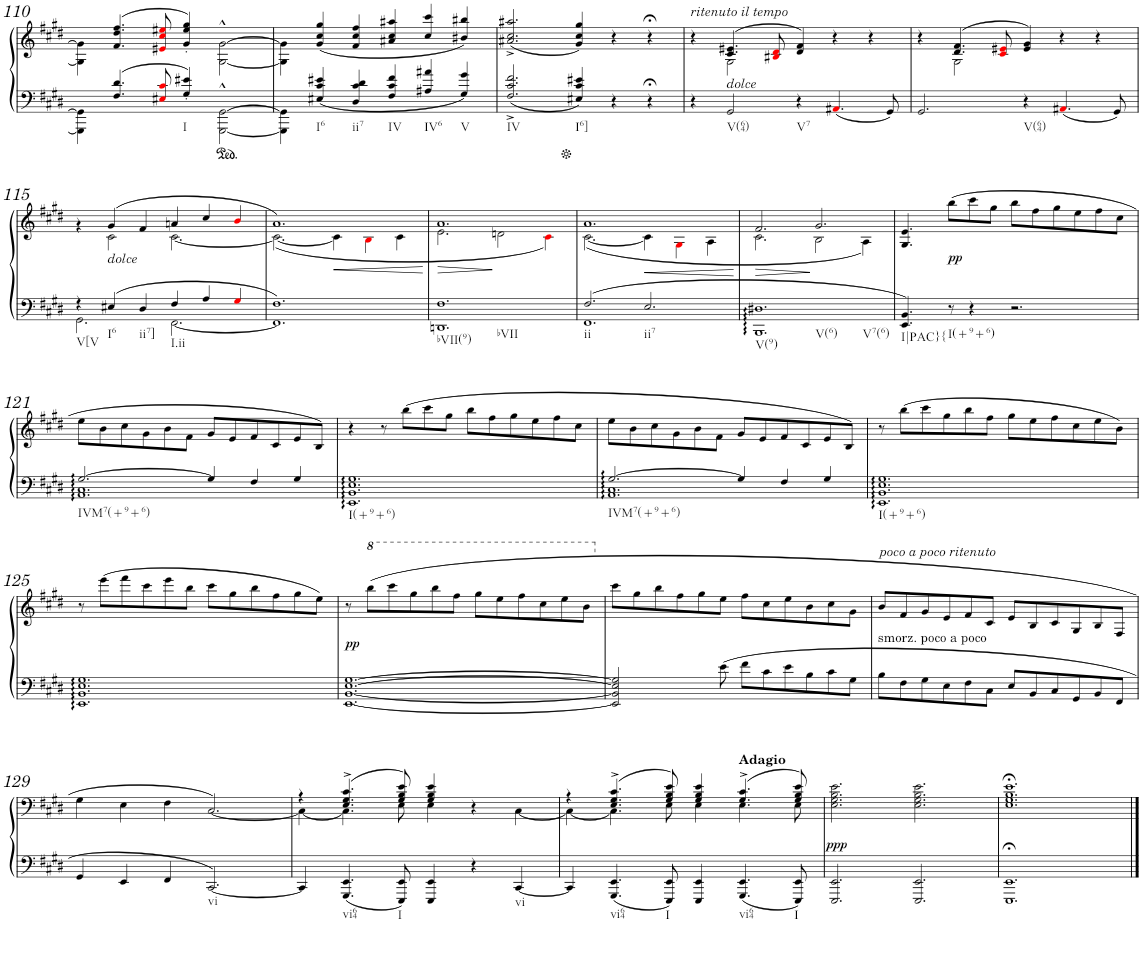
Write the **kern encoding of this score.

**kern	**kern	**dynam
*part1	*part1	*part1
*staff2	*staff1	*staff1/2
*I"Piano	*	*
*I'Pno.	*	*
!!LO:PB:g=z
*clefG2	*clefG2	*
*k[f#c#g#d#]	*k[f#c#g#d#]	*
*M6/4	*M6/4	*
=110	=110	=110
4GGG#\] 4GG#\]	4G#\] 4g#\]	.
4.F#/ 4.d#/	(>4.f#/ 4.dd#/ 4.ff#/	.
8E#Xi/ 8c#i/	8e#Xi/ 8cc#i/ 8ee#Xi/	.
!LO:TX:b:t=I	!	!
4G#/' 4e#X/'	4g#/' 4ee#/' 4gg#/')	.
[2GGG#\^^ [2GG#\^^	[2G#\^^ [2g#\^^	.
=111	=111	=111
4GGG#\] 4GG#\]	4G#\] 4g#\]	.
!LO:TX:b:t=I6	!	!
4E#X/ 4c#/ 4e#X/	(4g#/ 4cc#/ 4gg#/	.
!LO:TX:b:t=ii7	!	!
4D#/ 4c#/ 4d#/	4f#/ 4cc#/ 4ff#/	.
!LO:TX:b:t=IV	!	!
4F#/ 4c#/ 4f#/	4a#X/ 4cc#/ 4aa#X/	.
!LO:TX:b:t=IV6	!	!
4A#X/ 4a#X/	4cc#/ 4ccc#/	.
!LO:TX:b:t=V	!	!
4G#/ 4g#/	4b#X/ 4bb#X/)	.
=112	=112	=112
!LO:TX:b:t=IV	!	!
2.F#/^ 2.c#/^ 2.f#/^	(2.a#X/^ 2.cc#/^ 2.aa#X/^	.
!LO:TX:b:t=I6]	!	!
4E#X/ 4c#/ 4e#X/	4g#/ 4cc#/ 4gg#/)	.
4r	4r	.
4r;<	4r;<	.
=113	=113	=113
*	*^	*
!	!LO:TX:a:i:t=ritenuto il tempo	!	!
4r	4r	4ryy	.
!	!LO:TX:b:i:t=dolce	!	!
!LO:TX:b:t=V(64)	!	!	!
2GG#/	(4.c#/ 4.e#X/	2G#\	.
.	8B#Xi/ 8d#i/	.	.
!LO:TX:b:t=V7	!	!	!
4r	4d#/ 4f#/)	2.ryy	.
4.AA#Xi/	4r	.	.
.	4r	.	.
8GG#/	.	.	.
=114	=114	=114	=114
2.GG#/	4r	4ryy	.
.	(4.d#/ 4.f#/	2G#\	.
.	8c#i/ 8e#Xi/	.	.
!LO:TX:b:t=V(64)	!	!	!
4r	4e#/ 4g#/)	2.ryy	.
4.AA#Xi/	4r	.	.
.	4r	.	.
8GG#/	.	.	.
!!LO:LB:g=z	!!
=115	=115	=115	=115
*^	*	*	*
!LO:TX:b:t=V[V	!	!	!	!
4r	2.GG#\	4ryy	4r	.
!	!	!LO:TX:b:i:t=dolce	!	!
!LO:TX:b:t=I6	!	!	!	!
4E#X/	.	(4g#/	2c#\	.
!LO:TX:b:t=ii7]	!	!	!	!
4D#/	.	4f#/	.	.
!LO:TX:b:t=I.ii	!	!	!	!
4F#/	[2.FF#\	4an/	[2.c#\	.
4A/	.	4cc#/	.	.
4G#i/	.	4bi/	.	.
=116	=116	=116	=116	=116
1.F#	1.FF#]	1.a)	(2.c#\_	.
!	!	!	!	!LO:HP:b
.	.	.	4c#\]	<
.	.	.	4Bi\	.
.	.	.	4c#\	.
*v	*v	*	*	*
=117	=117	=117	=117
!LO:TX:b:t=bVII(9)	!	!	!
!LO:TX:b:t=bVII	!	!	!
!	!	!	!LO:HP:b
1.DDn 1.F#	1.a	2.e\	>
.	.	2dn\	[
.	.	4c#i\)	.
=118	=118	=118	=118
*^	*	*	*
!LO:TX:b:t=ii	!	!	!	!
2.F#/	1.FF#	1.a	([2.c#\	.
!LO:TX:b:t=ii7	!	!	!	!
!	!	!	!	!LO:HP:b
2.E/	.	.	4c#\]	<
.	.	.	4G#i\	.
.	.	.	4A\	.
*v	*v	*	*	*
*	*v	*v	*
.	.	]
=119	=119	=119
*	*^	*
!LO:TX:b:t=V(9)	!	!	!
!LO:TX:b:t=V(6)	!	!	!
!LO:TX:b:t=V7(6)	!	!	!
1.BBB 1.D#X	2.f#/	2.c#\	.
.	2.g#/	2B\	[
.	.	4A\)	.
=120	=120	=120	=120
*^	*	*	*
!LO:TX:b:t=I|PAC}{	!	!	!	!
4.EE/ 4.BB/	1.ryy	4.G#/ 4.e/	4.ryy	.
!LO:TX:b:t=I(+9+6)	!	!	!	!
!	!	!	!	!LO:DY:b
8r	.	(>8bb\L	8ryy	pp
4r	.	8ccc#\	1ryy	.
.	.	8gg#\J	.	.
2.r	.	8bb\L	.	.
.	.	8ff#\	.	.
.	.	8gg#\	.	.
.	.	8ee\	.	.
.	.	8ff#\	.	.
.	.	8cc#\J	.	.
!!LO:LB:g=z	!!
=121	=121	=121	=121	=121
!LO:TX:b:t=IVM7(+9+6)	!	!	!	!
[2.G#/	1.AA 1.C#	8ee\L	1.ryy	.
.	.	8b\	.	.
.	.	8cc#\	.	.
.	.	8g#\	.	.
.	.	8b\	.	.
.	.	8f#\J	.	.
4G#/]	.	8g#/L	.	.
.	.	8e/	.	.
4F#/	.	8f#/	.	.
.	.	8c#/	.	.
4G#/	.	8e/	.	.
.	.	8B/J)	.	.
*v	*v	*	*	*
*	*v	*v	*
=122	=122	=122
!LO:TX:b:t=I(+9+6)	!	!
1.EE 1.BB 1.E 1.G#	4r	.
.	8r	.
.	(8bb\L	.
.	8ccc#\	.
.	8gg#\J	.
.	8bb\L	.
.	8ff#\	.
.	8gg#\	.
.	8ee\	.
.	8ff#\	.
.	8cc#\J	.
=123	=123	=123
*^	*	*
!LO:TX:b:t=IVM7(+9+6)	!	!	!
[2.G#/	1.AA 1.C#	8ee\L	.
.	.	8b\	.
.	.	8cc#\	.
.	.	8g#\	.
.	.	8b\	.
.	.	8f#\J	.
4G#/]	.	8g#/L	.
.	.	8e/	.
4F#/	.	8f#/	.
.	.	8c#/	.
4G#/	.	8e/	.
.	.	8B/J)	.
*v	*v	*	*
=124	=124	=124
!LO:TX:b:t=I(+9+6)	!	!
1.EE 1.BB 1.E 1.G#	8r	.
.	(8bb\L	.
.	8ccc#\	.
.	8gg#\	.
.	8bb\	.
.	8ff#\J	.
.	8gg#\L	.
.	8ee\	.
.	8ff#\	.
.	8cc#\	.
.	8ee\	.
.	8b\J)	.
!!LO:LB:g=z
=125	=125	=125
1.EE 1.BB 1.E 1.G#	8r	.
.	(8eee\L	.
.	8fff#\	.
.	8ccc#\	.
.	8eee\	.
.	8bb\J	.
.	8ccc#\L	.
.	8gg#\	.
.	8bb\	.
.	8ff#\	.
.	8gg#\	.
.	8ee\J)	.
=126	=126	=126
!	!	!LO:DY:b
[1.EE [1.BB [1.E [1.G#	8r	pp
*	*8va	*
.	(8bbb\L	.
.	8cccc#\	.
.	8ggg#\	.
.	8bbb\	.
.	8fff#\J	.
.	8ggg#\L	.
.	8eee\	.
.	8fff#\	.
.	8ccc#\	.
.	8eee\	.
.	8bb\J	.
=127	=127	=127
*	*X8va	*
2EE/] 2BB/] 2E/] 2G#/]	8ccc#\L	.
.	8gg#\	.
.	8bb\	.
.	8ff#\	.
8ryy	8gg#\	.
8e\	8ee\J	.
8f#\L	8ff#\L	.
8c#\	8cc#\	.
8e\	8ee\	.
8B\	8b\	.
8c#\	8cc#\	.
8G#\J	8g#\J	.
=128	=128	=128
!	!LO:TX:a:i:t=poco a poco ritenuto	!
!	!LO:TX:b:t=smorz. poco a poco	!
8B\L	8b/L	.
8F#\	8f#/	.
8G#\	8g#/	.
8E\	8e/	.
8F#\	8f#/	.
8C#\J	8c#/J	.
8E/L	8e/L	.
8BB/	8B/	.
8C#/	8c#/	.
8GG#/	8G#/	.
8BB/	8B/	.
8FF#/J	8F#/J	.
!!LO:LB:g=z
=129	=129	=129
4GG#/	4G#\	.
4EE/	4E\	.
4FF#/	4F#\	.
!LO:TX:b:t=vi	!	!
[2.CC#/	[2.C#/)	.
=130	=130	=130
*	*^	*
4CC#/]	4r	4C#\_	.
!LO:TX:b:t=vi64	!	!	!
4.GGG#/ 4.EE/	(4.E/^ 4.G#/^ 4.c#/^	4.C#\]	.
!LO:TX:b:t=I	!	!	!
8EEE/ 8EE/	8G#/ 8B/ 8e/)	8E\	.
4EEE/ 4EE/	4G#/ 4B/ 4e/	4E\	.
4r	4r	2ryy	.
!LO:TX:b:t=vi	!	!	!
[4CC#/	[4C#\	.	.
=131	=131	=131	=131
4CC#/]	4r	4C#\_	.
!LO:TX:b:t=vi64	!	!	!
4.GGG#/ 4.EE/	(4.E/^ 4.G#/^ 4.c#/^	4.C#\]	.
!LO:TX:b:t=I	!	!	!
8EEE/ 8EE/	8G#/ 8B/ 8e/)	8E\	.
4EEE/ 4EE/	4G#/ 4B/ 4e/	4E\	.
!	!LO:TX:a:B:t=Adagio	!	!
!LO:TX:b:t=vi64	!	!	!
4.GGG#/ 4.EE/	(4.G#/^ 4.c#/^	4.E\	.
!LO:TX:b:t=I	!	!	!
8EEE/ 8EE/	8G#/ 8B/ 8e/)	8E\	.
=132	=132	=132	=132
!	!	!	!LO:DY:b
*	*v	*v	*
2.EEE/ 2.EE/	2.E\ 2.G#\ 2.B\ 2.e\	ppp
2.EEE/ 2.EE/	2.E\ 2.G#\ 2.B\ 2.e\	.
=133	=133	=133
1.EEE;< 1.EE;<	1.E;< 1.G#;< 1.B;< 1.e;<	.
==	==	==
*-	*-	*-
